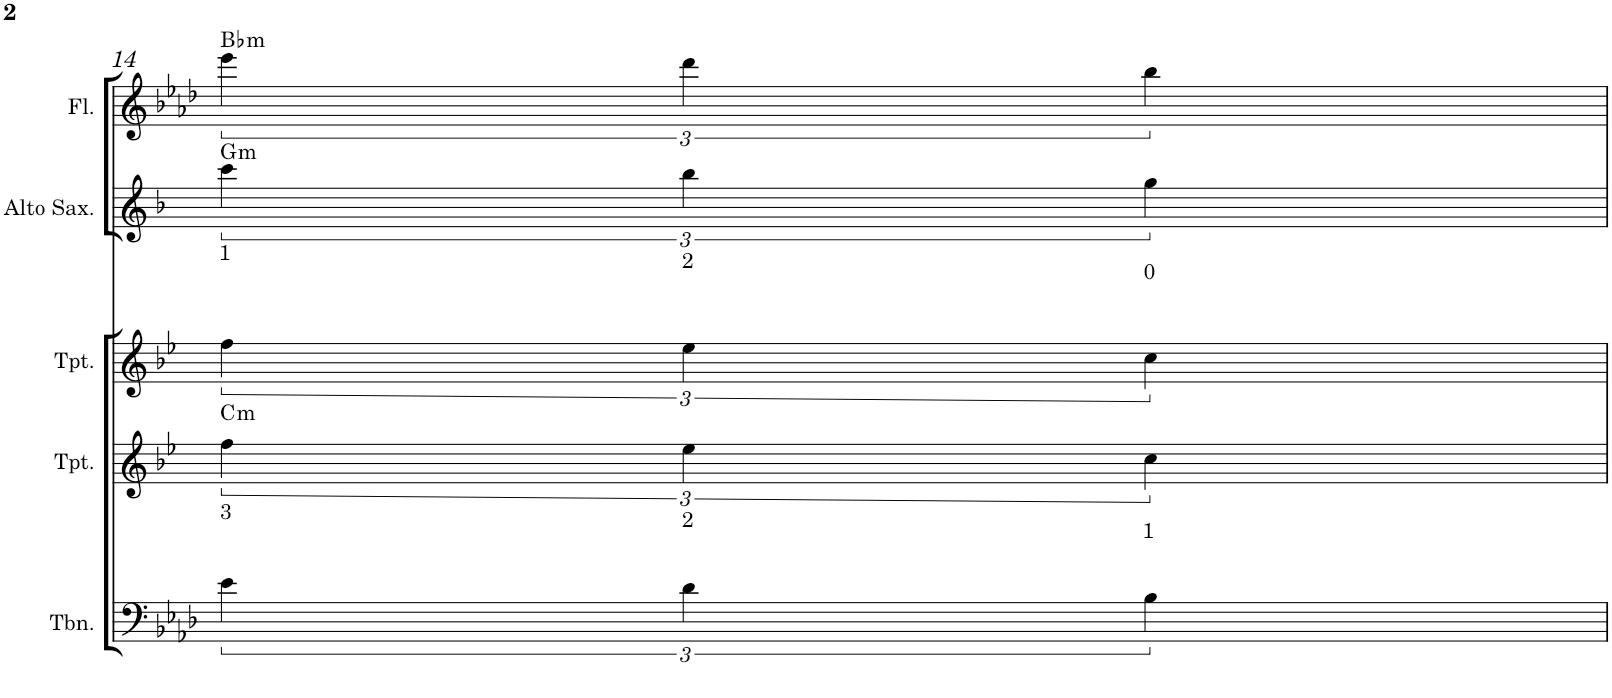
**kern	**kern	**harte	**kern	**kern	**harte	**kern	**harte
*part5	*part4	*part4	*part3	*part2	*part2	*part1	*part1
*staff5	*staff4	*	*staff3	*staff2	*	*staff1	*
*I"C clavF	*I"Bb	*	*I"Bb - Pirata	*I"Eb	*	*I"C clavG	*
!!LO:PB:g=z
*clefF4	*clefG2	*	*clefG2	*clefG2	*	*clefG2	*
*	*Trd1c2	*	*Trd1c2	*Trd5c9	*	*	*
*k[b-e-a-d-]	*k[b-e-]	*	*k[b-e-]	*k[b-]	*	*k[b-e-a-d-]	*
*A-:	*B-:	*	*B-:	*F:	*	*A-:	*
*M2/4	*M2/4	*	*M2/4	*M2/4	*	*M2/4	*
=14	=14	=14	=14	=14	=14	=14	=14
!	!	!	!LO:TX:a:t=1	!	!	!	!
!LO:TX:a:t=3	!	!LO:H:kt=m	!	!	!LO:H:kt=m	!	!LO:H:kt=m
6e-\	6ff\	C:min	6ff\	6ccc\	G:min	6eee-\	Bb:min
!	!	!	!LO:TX:a:t=2	!	!	!	!
!LO:TX:a:t=2	!	!	!	!	!	!	!
6d-\	6ee-\	.	6ee-\	6bb-\	.	6ddd-\	.
!	!	!	!LO:TX:a:t=0	!	!	!	!
!LO:TX:a:t=1	!	!	!	!	!	!	!
6B-\	6cc\	.	6cc\	6gg\	.	6bb-\	.
=	=	=	=	=	=	=	=
*-	*-	*-	*-	*-	*-	*-	*-
